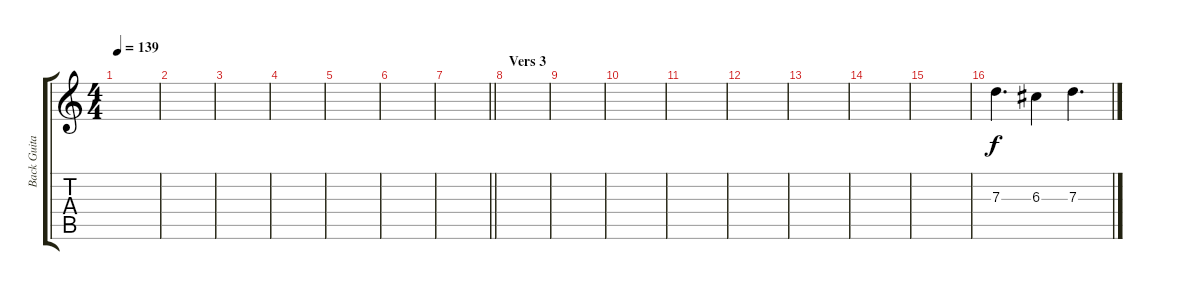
\track ("Back Guitar" "Back Guita") {instrument overdrivenguitar}
\staff {score tabs}
\tuning (E4 B3 G3 D3 A2 E2) {hide}
\ts (4 4)
\tempo 139
\clef g2
\ks c
|
|
|
|
|
|
\barLineRight lightlight
|
\section ("" "Vers 3")
|
|
|
|
|
|
|
|
7.3.4{d} 6.3.4 7.3.4{d}
